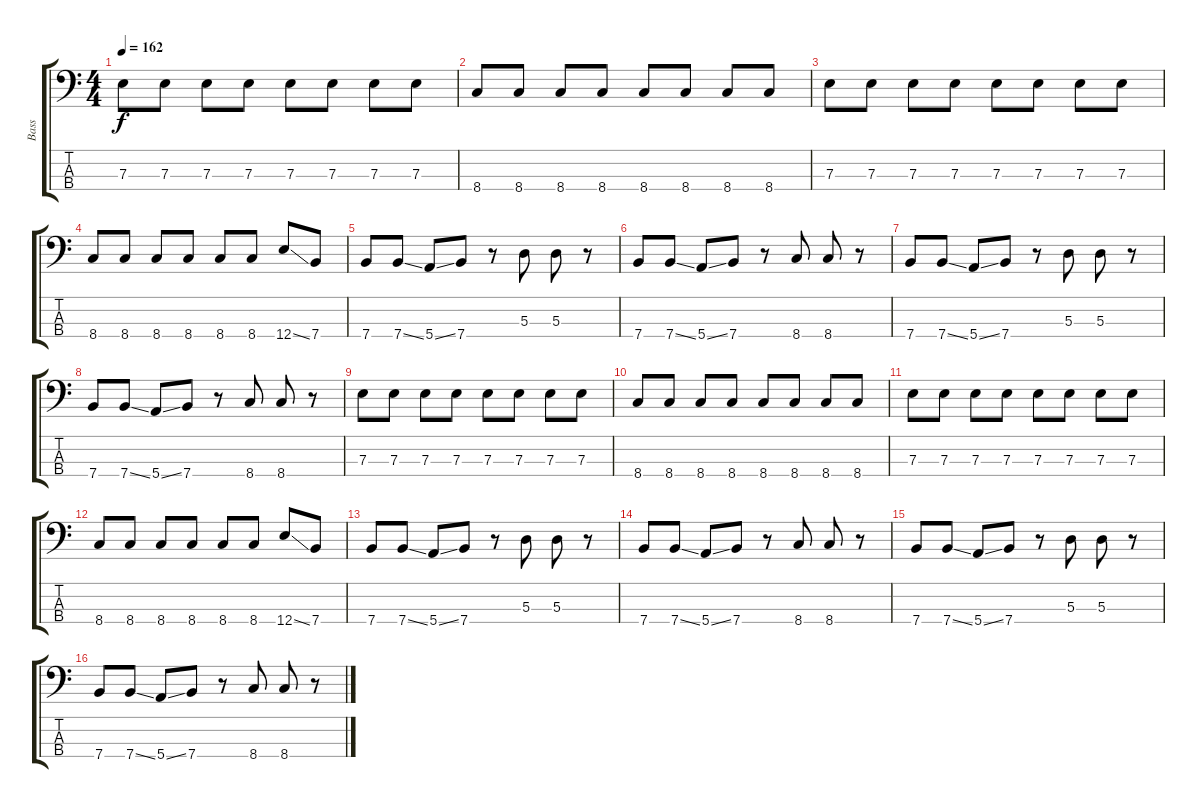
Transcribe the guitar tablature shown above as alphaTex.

\track ("Bass" "Bass") {instrument electricbasspick}
\staff {score tabs}
\tuning (G2 D2 A1 E1) {hide}
\ts (4 4)
\tempo 162
\clef f4
\ks c
7.3.8{dy f} 7.3.8 7.3.8 7.3.8 7.3.8 7.3.8 7.3.8 7.3.8 |
8.4.8 8.4.8 8.4.8 8.4.8 8.4.8 8.4.8 8.4.8 8.4.8 |
7.3.8 7.3.8 7.3.8 7.3.8 7.3.8 7.3.8 7.3.8 7.3.8 |
8.4.8 8.4.8 8.4.8 8.4.8 8.4.8 8.4.8 12.4{ss}.8 7.4.8 |
7.4.8 7.4{ss}.8 5.4{ss}.8 7.4.8 r.8 5.3.8 5.3.8 r.8 |
7.4.8 7.4{ss}.8 5.4{ss}.8 7.4.8 r.8 8.4.8 8.4.8 r.8 |
7.4.8 7.4{ss}.8 5.4{ss}.8 7.4.8 r.8 5.3.8 5.3.8 r.8 |
7.4.8 7.4{ss}.8 5.4{ss}.8 7.4.8 r.8 8.4.8 8.4.8 r.8 |
7.3.8 7.3.8 7.3.8 7.3.8 7.3.8 7.3.8 7.3.8 7.3.8 |
8.4.8 8.4.8 8.4.8 8.4.8 8.4.8 8.4.8 8.4.8 8.4.8 |
7.3.8 7.3.8 7.3.8 7.3.8 7.3.8 7.3.8 7.3.8 7.3.8 |
8.4.8 8.4.8 8.4.8 8.4.8 8.4.8 8.4.8 12.4{ss}.8 7.4.8 |
7.4.8 7.4{ss}.8 5.4{ss}.8 7.4.8 r.8 5.3.8 5.3.8 r.8 |
7.4.8 7.4{ss}.8 5.4{ss}.8 7.4.8 r.8 8.4.8 8.4.8 r.8 |
7.4.8 7.4{ss}.8 5.4{ss}.8 7.4.8 r.8 5.3.8 5.3.8 r.8 |
7.4.8 7.4{ss}.8 5.4{ss}.8 7.4.8 r.8 8.4.8 8.4.8 r.8
